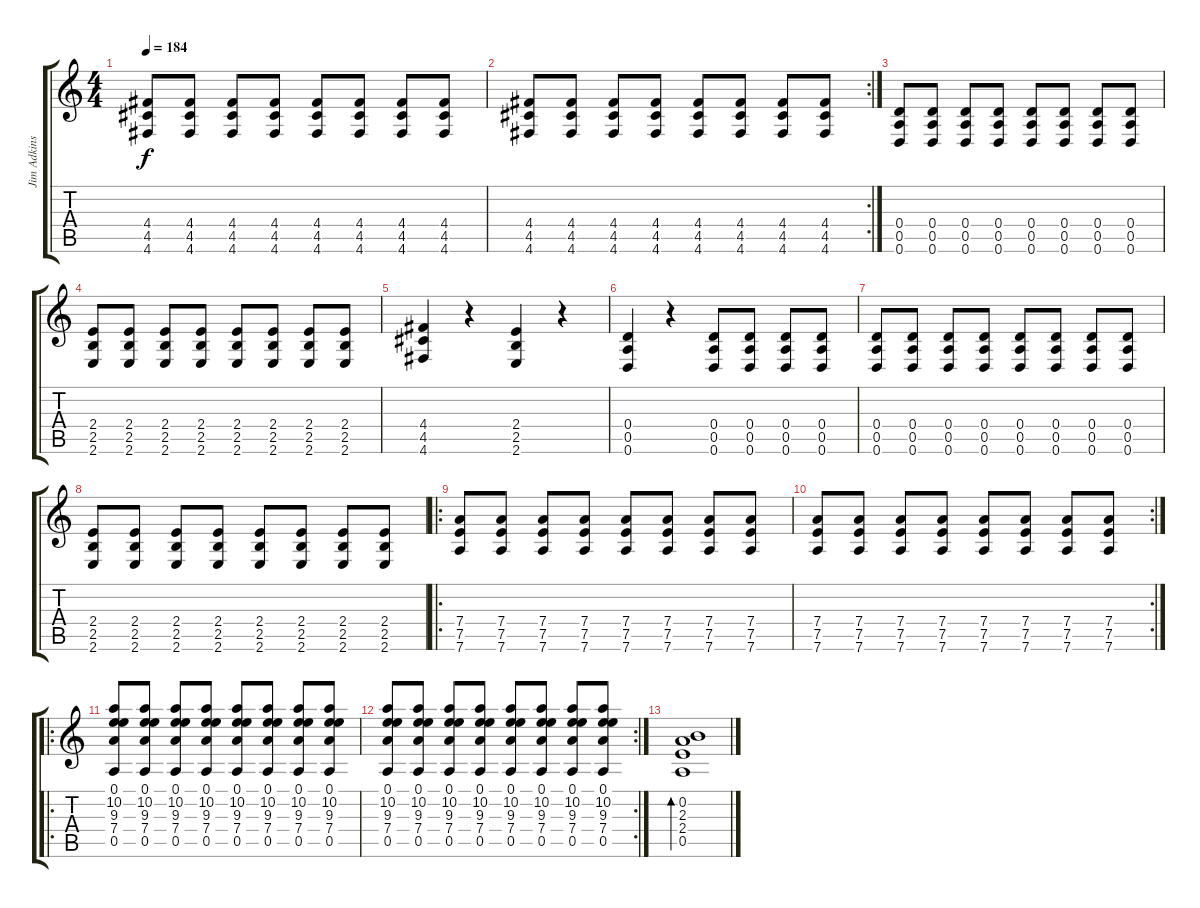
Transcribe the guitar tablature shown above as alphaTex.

\track ("Jim Adkins" "Jim Adkins") {instrument distortionguitar}
\staff {score tabs}
\tuning (E4 B3 G3 D3 A2 D2) {hide}
\ts (4 4)
\tempo 184
\clef g2
\ks c
(4.4 4.5 4.6).8{dy f} (4.4 4.5 4.6).8 (4.4 4.5 4.6).8 (4.4 4.5 4.6).8 (4.4 4.5 4.6).8 (4.4 4.5 4.6).8 (4.4 4.5 4.6).8 (4.4 4.5 4.6).8 |
\rc 2
(4.4 4.5 4.6).8 (4.4 4.5 4.6).8 (4.4 4.5 4.6).8 (4.4 4.5 4.6).8 (4.4 4.5 4.6).8 (4.4 4.5 4.6).8 (4.4 4.5 4.6).8 (4.4 4.5 4.6).8 |
(0.4 0.5 0.6).8 (0.4 0.5 0.6).8 (0.4 0.5 0.6).8 (0.4 0.5 0.6).8 (0.4 0.5 0.6).8 (0.4 0.5 0.6).8 (0.4 0.5 0.6).8 (0.4 0.5 0.6).8 |
(2.4 2.5 2.6).8 (2.4 2.5 2.6).8 (2.4 2.5 2.6).8 (2.4 2.5 2.6).8 (2.4 2.5 2.6).8 (2.4 2.5 2.6).8 (2.4 2.5 2.6).8 (2.4 2.5 2.6).8 |
(4.4 4.5 4.6).4 r.4 (2.4 2.5 2.6).4 r.4 |
(0.4 0.5 0.6).4 r.4 (0.4 0.5 0.6).8 (0.4 0.5 0.6).8 (0.4 0.5 0.6).8 (0.4 0.5 0.6).8 |
(0.4 0.5 0.6).8 (0.4 0.5 0.6).8 (0.4 0.5 0.6).8 (0.4 0.5 0.6).8 (0.4 0.5 0.6).8 (0.4 0.5 0.6).8 (0.4 0.5 0.6).8 (0.4 0.5 0.6).8 |
(2.4 2.5 2.6).8 (2.4 2.5 2.6).8 (2.4 2.5 2.6).8 (2.4 2.5 2.6).8 (2.4 2.5 2.6).8 (2.4 2.5 2.6).8 (2.4 2.5 2.6).8 (2.4 2.5 2.6).8 |
\ro
(7.4 7.5 7.6).8 (7.4 7.5 7.6).8 (7.4 7.5 7.6).8 (7.4 7.5 7.6).8 (7.4 7.5 7.6).8 (7.4 7.5 7.6).8 (7.4 7.5 7.6).8 (7.4 7.5 7.6).8 |
\rc 2
(7.4 7.5 7.6).8 (7.4 7.5 7.6).8 (7.4 7.5 7.6).8 (7.4 7.5 7.6).8 (7.4 7.5 7.6).8 (7.4 7.5 7.6).8 (7.4 7.5 7.6).8 (7.4 7.5 7.6).8 |
\ro
(0.1 10.2 9.3 7.4 0.5).8 (0.1 10.2 9.3 7.4 0.5).8 (0.1 10.2 9.3 7.4 0.5).8 (0.1 10.2 9.3 7.4 0.5).8 (0.1 10.2 9.3 7.4 0.5).8 (0.1 10.2 9.3 7.4 0.5).8 (0.1 10.2 9.3 7.4 0.5).8 (0.1 10.2 9.3 7.4 0.5).8 |
\rc 2
(0.1 10.2 9.3 7.4 0.5).8 (0.1 10.2 9.3 7.4 0.5).8 (0.1 10.2 9.3 7.4 0.5).8 (0.1 10.2 9.3 7.4 0.5).8 (0.1 10.2 9.3 7.4 0.5).8 (0.1 10.2 9.3 7.4 0.5).8 (0.1 10.2 9.3 7.4 0.5).8 (0.1 10.2 9.3 7.4 0.5).8 |
(0.2 2.3 2.4 0.5).1{bd 240}
